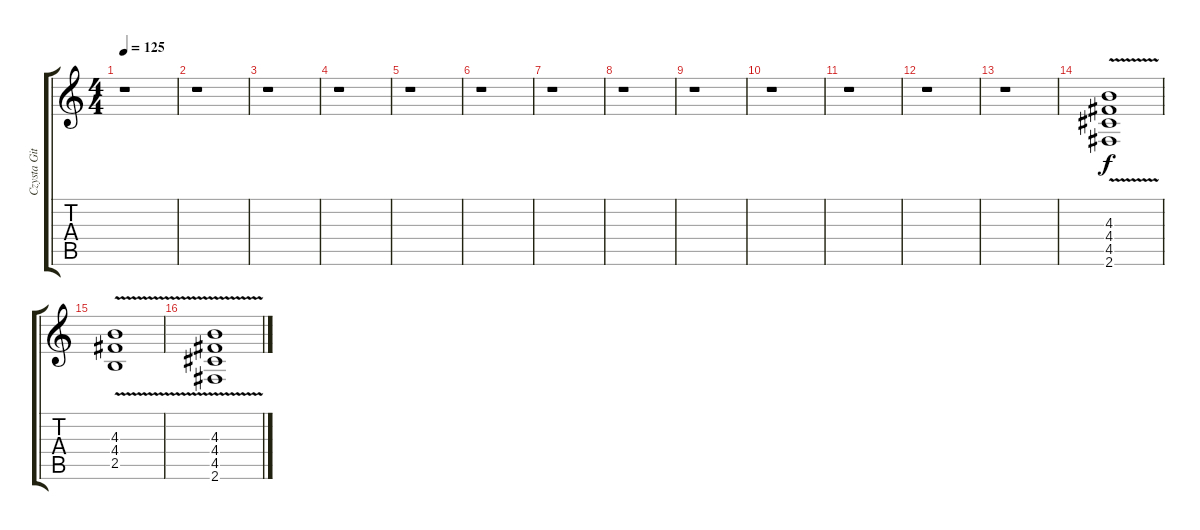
\track ("Czysta Gitara" "Czysta Git") {instrument electricguitarclean}
\staff {score tabs}
\tuning (E4 B3 G3 D3 A2 E2) {hide}
\ts (4 4)
\tempo 125
\clef g2
\ks c
r.1{dy f} |
r.1 |
r.1 |
r.1 |
r.1 |
r.1 |
r.1 |
r.1 |
r.1 |
r.1 |
r.1 |
r.1 |
r.1 |
(4.3{v} 4.4{v} 4.5{v} 2.6{v}).1 |
(4.3{v} 4.4{v} 2.5{v}).1 |
(4.3{v} 4.4{v} 4.5{v} 2.6{v}).1
